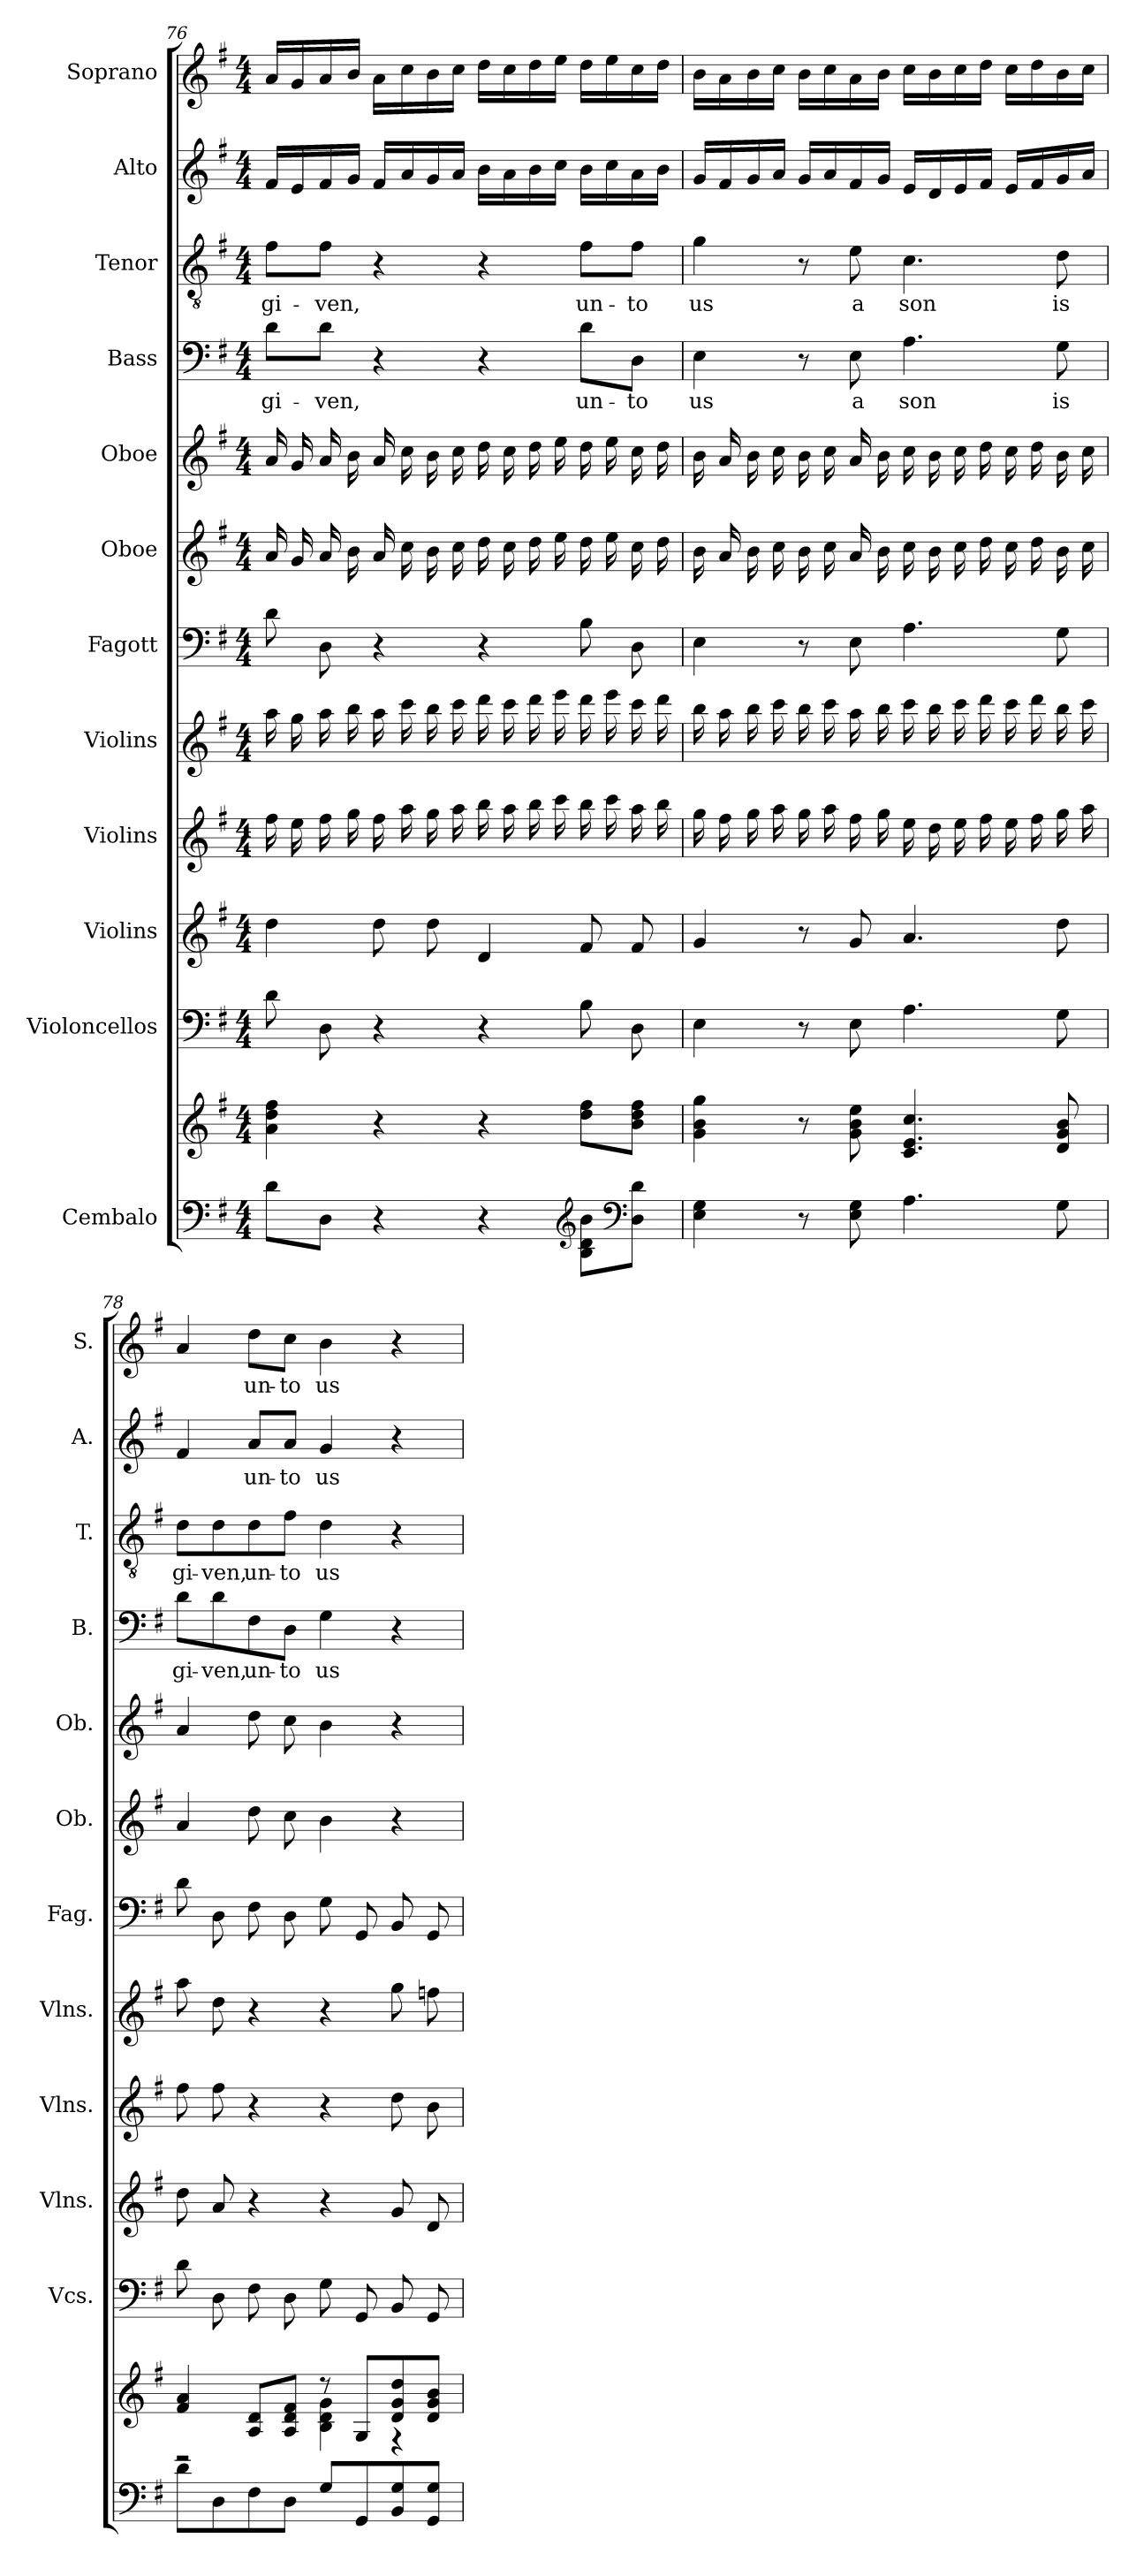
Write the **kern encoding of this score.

**kern	**kern	**kern	**kern	**kern	**kern	**kern	**kern	**kern	**kern	**text	**kern	**text	**kern	**text	**kern	**text
*part12	*part12	*part11	*part10	*part9	*part8	*part7	*part6	*part5	*part4	*part4	*part3	*part3	*part2	*part2	*part1	*part1
*staff13	*staff12	*staff11	*staff10	*staff9	*staff8	*staff7	*staff6	*staff5	*staff4	*staff4	*staff3	*staff3	*staff2	*staff2	*staff1	*staff1
*I"Cembalo	*	*I"Violoncellos	*I"Violins	*I"Violins	*I"Violins	*I"Fagott	*I"Oboe	*I"Oboe	*I"Bass	*	*I"Tenor	*	*I"Alto	*	*I"Soprano	*
*	*	*I'Vcs.	*I'Vlns.	*I'Vlns.	*I'Vlns.	*I'Fag.	*I'Ob.	*I'Ob.	*I'B.	*	*I'T.	*	*I'A.	*	*I'S.	*
!!LO:PB:g=z
*clefF4	*clefG2	*clefF4	*clefG2	*clefG2	*clefG2	*clefF4	*clefG2	*clefG2	*clefF4	*	*clefGv2	*	*clefG2	*	*clefG2	*
*k[f#]	*k[f#]	*k[f#]	*k[f#]	*k[f#]	*k[f#]	*k[f#]	*k[f#]	*k[f#]	*k[f#]	*	*k[f#]	*	*k[f#]	*	*k[f#]	*
*M4/4	*M4/4	*M4/4	*M4/4	*M4/4	*M4/4	*M4/4	*M4/4	*M4/4	*M4/4	*	*M4/4	*	*M4/4	*	*M4/4	*
=76	=76	=76	=76	=76	=76	=76	=76	=76	=76	=76	=76	=76	=76	=76	=76	=76
!	!	!	!	!	!	!	!	!	!	!LO:LY:b	!	!LO:LY:b	!	!	!	!
8d\L	4a\ 4dd\ 4ff#\	8d\	4dd\	16ff#\	16aa\	8d\	16a/	16a/	8d\L	gi-	8f#\L	gi-	16f#/LL	.	16a/LL	.
.	.	.	.	16ee\	16gg\	.	16g/	16g/	.	.	.	.	16e/	.	16g/	.
!	!	!	!	!	!	!	!	!	!	!LO:LY:b	!	!LO:LY:b	!	!	!	!
8D\J	.	8D\	.	16ff#\	16aa\	8D\	16a/	16a/	8d\J	-ven,	8f#\J	-ven,	16f#/	.	16a/	.
.	.	.	.	16gg\	16bb\	.	16b\	16b\	.	.	.	.	16g/JJ	.	16b/JJ	.
4r	4r	4r	8dd\	16ff#\	16aa\	4r	16a/	16a/	4r	.	4r	.	16f#/LL	.	16a\LL	.
.	.	.	.	16aa\	16ccc\	.	16cc\	16cc\	.	.	.	.	16a/	.	16cc\	.
.	.	.	8dd\	16gg\	16bb\	.	16b\	16b\	.	.	.	.	16g/	.	16b\	.
.	.	.	.	16aa\	16ccc\	.	16cc\	16cc\	.	.	.	.	16a/JJ	.	16cc\JJ	.
4r	4r	4r	4d/	16bb\	16ddd\	4r	16dd\	16dd\	4r	.	4r	.	16b\LL	.	16dd\LL	.
.	.	.	.	16aa\	16ccc\	.	16cc\	16cc\	.	.	.	.	16a\	.	16cc\	.
.	.	.	.	16bb\	16ddd\	.	16dd\	16dd\	.	.	.	.	16b\	.	16dd\	.
.	.	.	.	16ccc\	16eee\	.	16ee\	16ee\	.	.	.	.	16cc\JJ	.	16ee\JJ	.
*clefG2	*	*	*	*	*	*	*	*	*	*	*	*	*	*	*	*
!	!	!	!	!	!	!	!	!	!	!LO:LY:b	!	!LO:LY:b	!	!	!	!
8B\ 8d\ 8b\L	8dd\ 8ff#\L	8B\	8f#/	16bb\	16ddd\	8B\	16dd\	16dd\	8d\L	un-	8f#\L	un-	16b\LL	.	16dd\LL	.
.	.	.	.	16ccc\	16eee\	.	16ee\	16ee\	.	.	.	.	16cc\	.	16ee\	.
*clefF4	*	*	*	*	*	*	*	*	*	*	*	*	*	*	*	*
!	!	!	!	!	!	!	!	!	!	!LO:LY:b	!	!LO:LY:b	!	!	!	!
8D\ 8d\J	8b\ 8dd\ 8ff#\J	8D\	8f#/	16aa\	16ccc\	8D\	16cc\	16cc\	8D\J	-to	8f#\J	-to	16a\	.	16cc\	.
.	.	.	.	16bb\	16ddd\	.	16dd\	16dd\	.	.	.	.	16b\JJ	.	16dd\JJ	.
=77	=77	=77	=77	=77	=77	=77	=77	=77	=77	=77	=77	=77	=77	=77	=77	=77
!	!	!	!	!	!	!	!	!	!	!LO:LY:b	!	!LO:LY:b	!	!	!	!
4E\ 4G\	4g\ 4b\ 4gg\	4E\	4g/	16gg\	16bb\	4E\	16b\	16b\	4E\	us	4g\	us	16g/LL	.	16b\LL	.
.	.	.	.	16ff#\	16aa\	.	16a/	16a/	.	.	.	.	16f#/	.	16a\	.
.	.	.	.	16gg\	16bb\	.	16b\	16b\	.	.	.	.	16g/	.	16b\	.
.	.	.	.	16aa\	16ccc\	.	16cc\	16cc\	.	.	.	.	16a/JJ	.	16cc\JJ	.
8r	8r	8r	8r	16gg\	16bb\	8r	16b\	16b\	8r	.	8r	.	16g/LL	.	16b\LL	.
.	.	.	.	16aa\	16ccc\	.	16cc\	16cc\	.	.	.	.	16a/	.	16cc\	.
!	!	!	!	!	!	!	!	!	!	!LO:LY:b	!	!LO:LY:b	!	!	!	!
8E\ 8G\	8g\ 8b\ 8ee\	8E\	8g/	16ff#\	16aa\	8E\	16a/	16a/	8E\	a	8e\	a	16f#/	.	16a\	.
.	.	.	.	16gg\	16bb\	.	16b\	16b\	.	.	.	.	16g/JJ	.	16b\JJ	.
!	!	!	!	!	!	!	!	!	!	!LO:LY:b	!	!LO:LY:b	!	!	!	!
4.A\	4.c/ 4.e/ 4.cc/	4.A\	4.a/	16ee\	16ccc\	4.A\	16cc\	16cc\	4.A\	son	4.c\	son	16e/LL	.	16cc\LL	.
.	.	.	.	16dd\	16bb\	.	16b\	16b\	.	.	.	.	16d/	.	16b\	.
.	.	.	.	16ee\	16ccc\	.	16cc\	16cc\	.	.	.	.	16e/	.	16cc\	.
.	.	.	.	16ff#\	16ddd\	.	16dd\	16dd\	.	.	.	.	16f#/JJ	.	16dd\JJ	.
.	.	.	.	16ee\	16ccc\	.	16cc\	16cc\	.	.	.	.	16e/LL	.	16cc\LL	.
.	.	.	.	16ff#\	16ddd\	.	16dd\	16dd\	.	.	.	.	16f#/	.	16dd\	.
!	!	!	!	!	!	!	!	!	!	!LO:LY:b	!	!LO:LY:b	!	!	!	!
8G\	8d/ 8g/ 8b/	8G\	8dd\	16gg\	16bb\	8G\	16b\	16b\	8G\	is	8d\	is	16g/	.	16b\	.
.	.	.	.	16aa\	16ccc\	.	16cc\	16cc\	.	.	.	.	16a/JJ	.	16cc\JJ	.
=78	=78	=78	=78	=78	=78	=78	=78	=78	=78	=78	=78	=78	=78	=78	=78	=78
*	*^	*	*	*	*	*	*	*	*	*	*	*	*	*	*	*
!	!	!	!	!	!	!	!	!	!	!	!LO:LY:b	!	!LO:LY:b	!	!	!	!
8d\L	4f#/ 4a/	2r	8d\	8dd\	8ff#\	8aa\	8d\	4a/	4a/	8d\L	gi-	8d\L	gi-	4f#/	.	4a/	.
!	!	!	!	!	!	!	!	!	!	!	!LO:LY:b	!	!LO:LY:b	!	!	!	!
8D\	.	.	8D\	8a/	8ff#\	8dd\	8D\	.	.	8d\	-ven,	8d\	-ven,	.	.	.	.
!	!	!	!	!	!	!	!	!	!	!	!LO:LY:b	!	!LO:LY:b	!	!LO:LY:b	!	!LO:LY:b
8F#\	8A/ 8d/L	.	8F#\	4r	4r	4r	8F#\	8dd\	8dd\	8F#\	un-	8d\	un-	8a/L	un-	8dd\L	un-
!	!	!	!	!	!	!	!	!	!	!	!LO:LY:b	!	!LO:LY:b	!	!LO:LY:b	!	!LO:LY:b
8D\J	8A/ 8d/ 8f#/J	.	8D\	.	.	.	8D\	8cc\	8cc\	8D\J	-to	8f#\J	-to	8a/J	-to	8cc\J	-to
!	!	!	!	!	!	!	!	!	!	!	!LO:LY:b	!	!LO:LY:b	!	!LO:LY:b	!	!LO:LY:b
8G/L	8r	4B\ 4d\ 4g\	8G\	4r	4r	4r	8G\	4b\	4b\	4G\	us	4d\	us	4g/	us	4b\	us
8GG/	8G/L	.	8GG/	.	.	.	8GG/	.	.	.	.	.	.	.	.	.	.
8BB/ 8G/	8d/ 8g/ 8dd/	4r	8BB/	8g/	8dd\	8gg\	8BB/	4r	4r	4r	.	4r	.	4r	.	4r	.
8GG/ 8G/J	8d/ 8g/ 8b/J	.	8GG/	8d/	8b\	8ffn\	8GG/	.	.	.	.	.	.	.	.	.	.
*	*v	*v	*	*	*	*	*	*	*	*	*	*	*	*	*	*	*
=	=	=	=	=	=	=	=	=	=	=	=	=	=	=	=	=
*-	*-	*-	*-	*-	*-	*-	*-	*-	*-	*-	*-	*-	*-	*-	*-	*-
